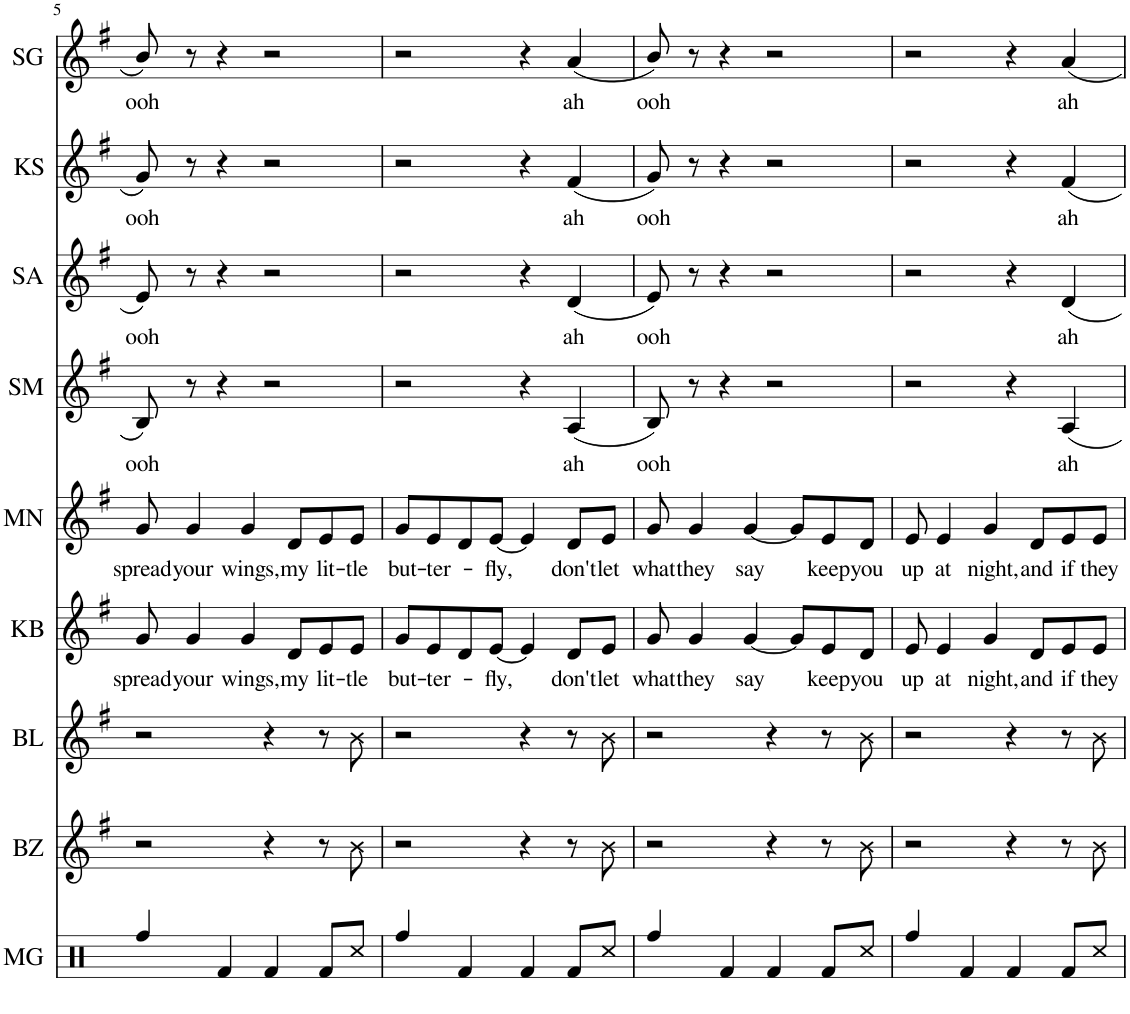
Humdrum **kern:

**kern	**kern	**kern	**kern	**text	**kern	**text	**kern	**text	**kern	**text	**kern	**text	**kern	**text
*part9	*part8	*part7	*part6	*part6	*part5	*part5	*part4	*part4	*part3	*part3	*part2	*part2	*part1	*part1
*staff9	*staff8	*staff7	*staff6	*staff6	*staff5	*staff5	*staff4	*staff4	*staff3	*staff3	*staff2	*staff2	*staff1	*staff1
*I"Melissa	*I"Batya	*I"Becca	*I"Kineret	*	*I"Michal	*	*I"Stephanie	*	*I"Sloane	*	*I"Katie	*	*I"Shaalini	*
*	*	*	*	*	*	*	*	*	*I'SA	*	*	*	*	*
!!LO:PB:g=z
*clefX	*clefG2	*clefG2	*clefG2	*	*clefG2	*	*clefG2	*	*clefG2	*	*clefG2	*	*clefG2	*
*k[]	*k[f#]	*k[f#]	*k[f#]	*	*k[f#]	*	*k[f#]	*	*k[f#]	*	*k[f#]	*	*k[f#]	*
*M4/4	*M4/4	*M4/4	*M4/4	*	*M4/4	*	*M4/4	*	*M4/4	*	*M4/4	*	*M4/4	*
=5	=5	=5	=5	=5	=5	=5	=5	=5	=5	=5	=5	=5	=5	=5
!	!	!	!	!LO:LY:b	!	!LO:LY:b	!	!LO:LY:b	!	!LO:LY:b	!	!LO:LY:b	!	!LO:LY:b
4Rff/	2r	2r	8g/	spread	8g/	spread	8B/	ooh	8e/	ooh	8g/	ooh	8b/	ooh
!	!	!	!	!LO:LY:b	!	!LO:LY:b	!	!	!	!	!	!	!	!
.	.	.	4g/	your	4g/	your	8r	.	8r	.	8r	.	8r	.
4Rf/	.	.	.	.	.	.	4r	.	4r	.	4r	.	4r	.
!	!	!	!	!LO:LY:b	!	!LO:LY:b	!	!	!	!	!	!	!	!
.	.	.	4g/	wings,	4g/	wings,	.	.	.	.	.	.	.	.
4Rf/	4r	4r	.	.	.	.	2r	.	2r	.	2r	.	2r	.
!	!	!	!	!LO:LY:b	!	!LO:LY:b	!	!	!	!	!	!	!	!
.	.	.	8d/L	my	8d/L	my	.	.	.	.	.	.	.	.
!	!	!	!	!LO:LY:b	!	!LO:LY:b	!	!	!	!	!	!	!	!
8Rf/L	8r	8r	8e/	lit-	8e/	lit-	.	.	.	.	.	.	.	.
!	!	!	!	!LO:LY:b	!	!LO:LY:b	!	!	!	!	!	!	!	!
8Rcc/J	8b\	8b\	8e/J	-tle	8e/J	-tle	.	.	.	.	.	.	.	.
=6	=6	=6	=6	=6	=6	=6	=6	=6	=6	=6	=6	=6	=6	=6
!	!	!	!	!LO:LY:b	!	!LO:LY:b	!	!	!	!	!	!	!	!
4Rff/	2r	2r	8g/L	but-	8g/L	but-	2r	.	2r	.	2r	.	2r	.
!	!	!	!	!LO:LY:b	!	!LO:LY:b	!	!	!	!	!	!	!	!
.	.	.	8e/	-ter-	8e/	-ter-	.	.	.	.	.	.	.	.
4Rf/	.	.	8d/	.	8d/	.	.	.	.	.	.	.	.	.
!	!	!	!	!LO:LY:b	!	!LO:LY:b	!	!	!	!	!	!	!	!
.	.	.	[8e/J	-fly,	[8e/J	-fly,	.	.	.	.	.	.	.	.
4Rf/	4r	4r	4e/]	.	4e/]	.	4r	.	4r	.	4r	.	4r	.
!	!	!	!	!LO:LY:b	!	!LO:LY:b	!	!LO:LY:b	!	!LO:LY:b	!	!LO:LY:b	!	!LO:LY:b
8Rf/L	8r	8r	8d/L	don't	8d/L	don't	(4A/	ah	(4d/	ah	(4f#/	ah	(4a/	ah
!	!	!	!	!LO:LY:b	!	!LO:LY:b	!	!	!	!	!	!	!	!
8Rcc/J	8b\	8b\	8e/J	let	8e/J	let	.	.	.	.	.	.	.	.
=7	=7	=7	=7	=7	=7	=7	=7	=7	=7	=7	=7	=7	=7	=7
!	!	!	!	!LO:LY:b	!	!LO:LY:b	!	!LO:LY:b	!	!LO:LY:b	!	!LO:LY:b	!	!LO:LY:b
4Rff/	2r	2r	8g/	what	8g/	what	8B/)	ooh	8e/)	ooh	8g/)	ooh	8b/)	ooh
!	!	!	!	!LO:LY:b	!	!LO:LY:b	!	!	!	!	!	!	!	!
.	.	.	4g/	they	4g/	they	8r	.	8r	.	8r	.	8r	.
4Rf/	.	.	.	.	.	.	4r	.	4r	.	4r	.	4r	.
!	!	!	!	!LO:LY:b	!	!LO:LY:b	!	!	!	!	!	!	!	!
.	.	.	[4g/	say	[4g/	say	.	.	.	.	.	.	.	.
4Rf/	4r	4r	.	.	.	.	2r	.	2r	.	2r	.	2r	.
.	.	.	8g/L]	.	8g/L]	.	.	.	.	.	.	.	.	.
!	!	!	!	!LO:LY:b	!	!LO:LY:b	!	!	!	!	!	!	!	!
8Rf/L	8r	8r	8e/	keep	8e/	keep	.	.	.	.	.	.	.	.
!	!	!	!	!LO:LY:b	!	!LO:LY:b	!	!	!	!	!	!	!	!
8Rcc/J	8b\	8b\	8d/J	you	8d/J	you	.	.	.	.	.	.	.	.
=8	=8	=8	=8	=8	=8	=8	=8	=8	=8	=8	=8	=8	=8	=8
!	!	!	!	!LO:LY:b	!	!LO:LY:b	!	!	!	!	!	!	!	!
4Rff/	2r	2r	8e/	up	8e/	up	2r	.	2r	.	2r	.	2r	.
!	!	!	!	!LO:LY:b	!	!LO:LY:b	!	!	!	!	!	!	!	!
.	.	.	4e/	at	4e/	at	.	.	.	.	.	.	.	.
4Rf/	.	.	.	.	.	.	.	.	.	.	.	.	.	.
!	!	!	!	!LO:LY:b	!	!LO:LY:b	!	!	!	!	!	!	!	!
.	.	.	4g/	night,	4g/	night,	.	.	.	.	.	.	.	.
4Rf/	4r	4r	.	.	.	.	4r	.	4r	.	4r	.	4r	.
!	!	!	!	!LO:LY:b	!	!LO:LY:b	!	!	!	!	!	!	!	!
.	.	.	8d/L	and	8d/L	and	.	.	.	.	.	.	.	.
!	!	!	!	!LO:LY:b	!	!LO:LY:b	!	!LO:LY:b	!	!LO:LY:b	!	!LO:LY:b	!	!LO:LY:b
8Rf/L	8r	8r	8e/	if	8e/	if	4A/	ah	4d/	ah	4f#/	ah	4a/	ah
!	!	!	!	!LO:LY:b	!	!LO:LY:b	!	!	!	!	!	!	!	!
8Rcc/J	8b\	8b\	8e/J	they	8e/J	they	.	.	.	.	.	.	.	.
=	=	=	=	=	=	=	=	=	=	=	=	=	=	=
*-	*-	*-	*-	*-	*-	*-	*-	*-	*-	*-	*-	*-	*-	*-
